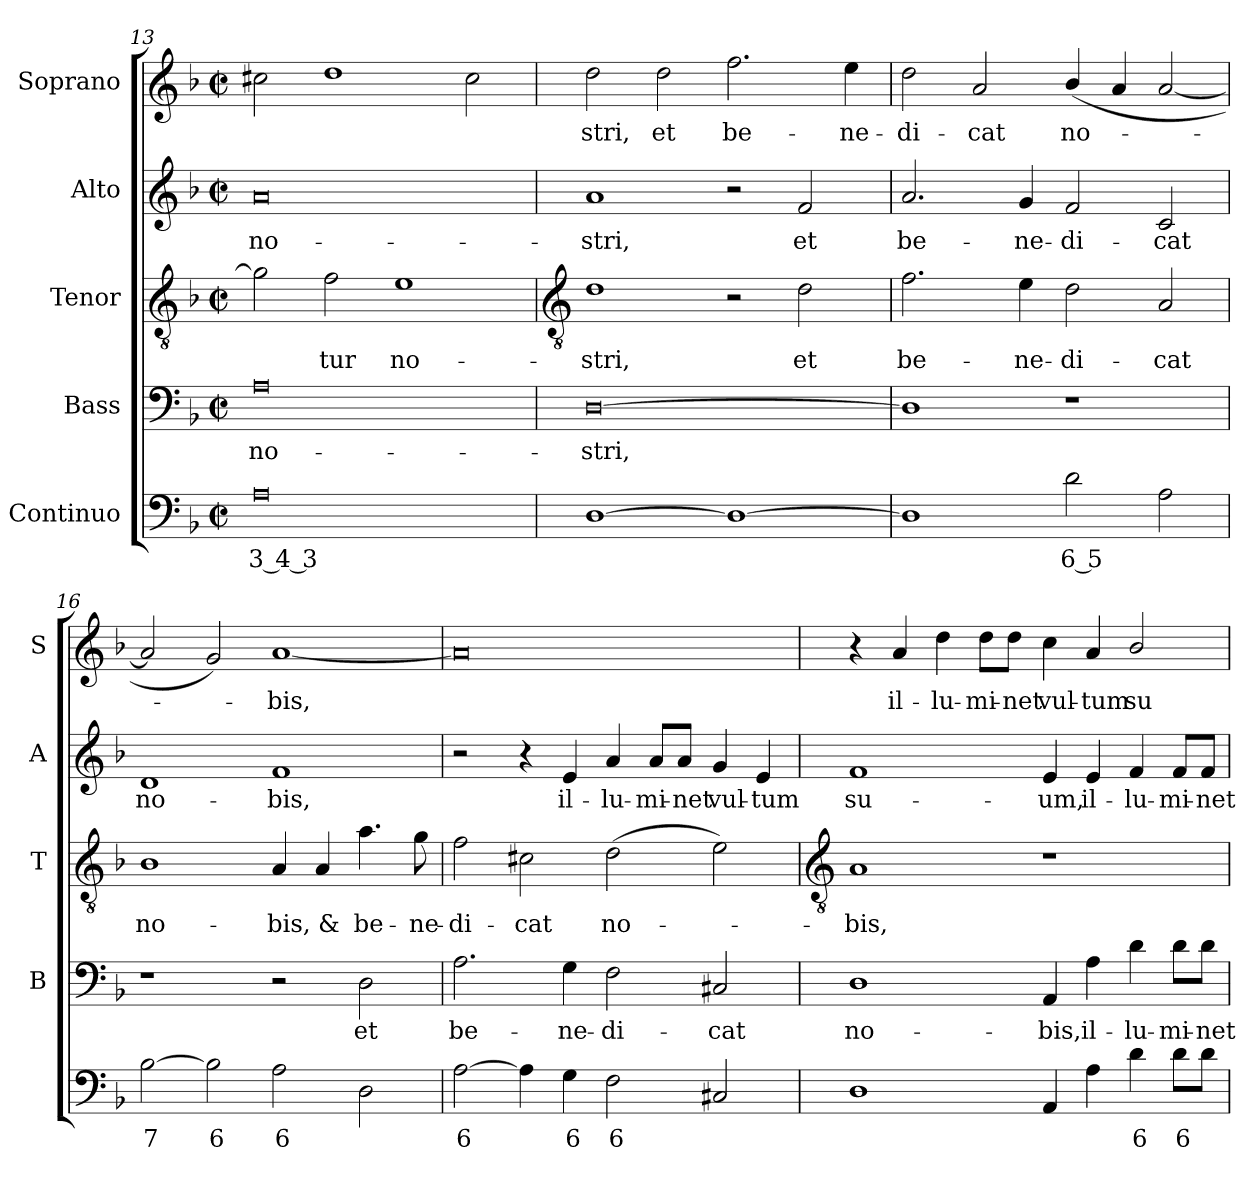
**kern	**text	**kern	**text	**kern	**text	**kern	**text	**kern	**text
*part5	*part5	*part4	*part4	*part3	*part3	*part2	*part2	*part1	*part1
*staff5	*staff5	*staff4	*staff4	*staff3	*staff3	*staff2	*staff2	*staff1	*staff1
*I"Continuo	*	*I"Bass	*	*I"Tenor	*	*I"Alto	*	*I"Soprano	*
*	*	*I'B	*	*I'T	*	*I'A	*	*I'S	*
*clefF4	*	*clefF4	*	*clefGv2	*	*clefG2	*	*clefG2	*
*k[b-]	*	*k[b-]	*	*k[b-]	*	*k[b-]	*	*k[b-]	*
*F:	*	*F:	*	*F:	*	*F:	*	*F:	*
*M4/2	*	*M4/2	*	*M4/2	*	*M4/2	*	*M4/2	*
*met(c|)	*	*met(c|)	*	*met(c|)	*	*met(c|)	*	*met(c|)	*
=13	=13	=13	=13	=13	=13	=13	=13	=13	=13
!	!LO:LY:b	!	!LO:LY:b	!	!	!	!LO:LY:b	!	!
0A	3 4 3	0A	no-	2g]	.	0a	no-	2cc#X	.
!	!	!	!	!	!LO:LY:b	!	!	!	!
.	.	.	.	2f	tur	.	.	1dd	.
!	!	!	!	!	!LO:LY:b	!	!	!	!
.	.	.	.	1e	no-	.	.	.	.
.	.	.	.	.	.	.	.	2cc#	.
!!LO:LB:g=z
=14	=14	=14	=14	=14	=14	=14	=14	=14	=14
*	*	*	*	*clefGv2	*	*	*	*	*
!	!	!	!LO:LY:b	!	!LO:LY:b	!	!LO:LY:b	!	!LO:LY:b
[1D	.	[0D	-stri,	1d	-stri,	1a	-stri,	2dd	stri,
!	!	!	!	!	!	!	!	!	!LO:LY:b
.	.	.	.	.	.	.	.	2dd	et
!	!	!	!	!	!	!	!	!	!LO:LY:b
1D_	.	.	.	2r	.	2r	.	2.ff	be-
!	!	!	!	!	!LO:LY:b	!	!LO:LY:b	!	!
.	.	.	.	2d	et	2f	et	.	.
!	!	!	!	!	!	!	!	!	!LO:LY:b
.	.	.	.	.	.	.	.	4ee	-ne-
=15	=15	=15	=15	=15	=15	=15	=15	=15	=15
!	!	!	!	!	!LO:LY:b	!	!LO:LY:b	!	!LO:LY:b
1D]	.	1D]	.	2.f	be-	2.a	be-	2dd	-di-
!	!	!	!	!	!	!	!	!	!LO:LY:b
.	.	.	.	.	.	.	.	2a	-cat
!	!	!	!	!	!LO:LY:b	!	!LO:LY:b	!	!
.	.	.	.	4e	-ne-	4g	-ne-	.	.
!	!LO:LY:b	!	!	!	!LO:LY:b	!	!LO:LY:b	!	!LO:LY:b
2d	6 5	1r	.	2d	-di-	2f	-di-	(<4b-/	no-
.	.	.	.	.	.	.	.	4a	.
!	!	!	!	!	!LO:LY:b	!	!LO:LY:b	!	!
2A	.	.	.	2A	-cat	2c	-cat	[2a	.
=16	=16	=16	=16	=16	=16	=16	=16	=16	=16
!	!LO:LY:b	!	!	!	!LO:LY:b	!	!LO:LY:b	!	!
[2B-	7	1r	.	1B-	no-	1d	no-	2a]	.
!	!LO:LY:b	!	!	!	!	!	!	!	!
2B-]	6	.	.	.	.	.	.	2g)	.
!	!LO:LY:b	!	!	!	!LO:LY:b	!	!LO:LY:b	!	!LO:LY:b
2A	6	2r	.	4A	-bis,	1f	-bis,	[1a	bis,
!	!	!	!	!	!LO:LY:b	!	!	!	!
.	.	.	.	4A	&	.	.	.	.
!	!	!	!LO:LY:b	!	!LO:LY:b	!	!	!	!
2D	.	2D	et	4.a	be-	.	.	.	.
!	!	!	!	!	!LO:LY:b	!	!	!	!
.	.	.	.	8g	-ne-	.	.	.	.
=17	=17	=17	=17	=17	=17	=17	=17	=17	=17
!	!LO:LY:b	!	!LO:LY:b	!	!LO:LY:b	!	!	!	!
[2A	6	2.A	be-	2f	-di-	2r	.	0a]	.
!	!	!	!	!	!LO:LY:b	!	!	!	!
4A]	.	.	.	2c#X	-cat	4r	.	.	.
!	!LO:LY:b	!	!LO:LY:b	!	!	!	!LO:LY:b	!	!
4G	6	4G	-ne-	.	.	4e	il-	.	.
!	!LO:LY:b	!	!LO:LY:b	!	!LO:LY:b	!	!LO:LY:b	!	!
2F	6	2F	-di-	(>2d	no-	4a	-lu-	.	.
!	!	!	!	!	!	!	!LO:LY:b	!	!
.	.	.	.	.	.	8a/L	-mi-	.	.
!	!	!	!	!	!	!	!LO:LY:b	!	!
.	.	.	.	.	.	8a/J	-net	.	.
!	!	!	!LO:LY:b	!	!	!	!LO:LY:b	!	!
2C#X	.	2C#X	-cat	2e)	.	4g	vul-	.	.
!	!	!	!	!	!	!	!LO:LY:b	!	!
.	.	.	.	.	.	4e	-tum	.	.
!!LO:LB:g=z
=18	=18	=18	=18	=18	=18	=18	=18	=18	=18
*	*	*	*	*clefGv2	*	*	*	*	*
!	!	!	!LO:LY:b	!	!LO:LY:b	!	!LO:LY:b	!	!
1D	.	1D	no-	1A	bis,	1f	su-	4r	.
!	!	!	!	!	!	!	!	!	!LO:LY:b
.	.	.	.	.	.	.	.	4a	il-
!	!	!	!	!	!	!	!	!	!LO:LY:b
.	.	.	.	.	.	.	.	4dd	-lu-
!	!	!	!	!	!	!	!	!	!LO:LY:b
.	.	.	.	.	.	.	.	8dd\L	-mi-
!	!	!	!	!	!	!	!	!	!LO:LY:b
.	.	.	.	.	.	.	.	8dd\J	-net
!	!	!	!LO:LY:b	!	!	!	!LO:LY:b	!	!LO:LY:b
4AA	.	4AA	-bis,	1r	.	4e	-um,	4cc	vul-
!	!	!	!LO:LY:b	!	!	!	!LO:LY:b	!	!LO:LY:b
4A	.	4A	il-	.	.	4e	il-	4a	-tum
!	!LO:LY:b	!	!LO:LY:b	!	!	!	!LO:LY:b	!	!LO:LY:b
4d	6	4d	-lu-	.	.	4f	-lu-	2b-/	su-
!	!LO:LY:b	!	!LO:LY:b	!	!	!	!LO:LY:b	!	!
8dL	6	8d\L	-mi-	.	.	8f/L	-mi-	.	.
!	!	!	!LO:LY:b	!	!	!	!LO:LY:b	!	!
8dJ	.	8d\J	-net	.	.	8f/J	-net	.	.
=	=	=	=	=	=	=	=	=	=
*-	*-	*-	*-	*-	*-	*-	*-	*-	*-
